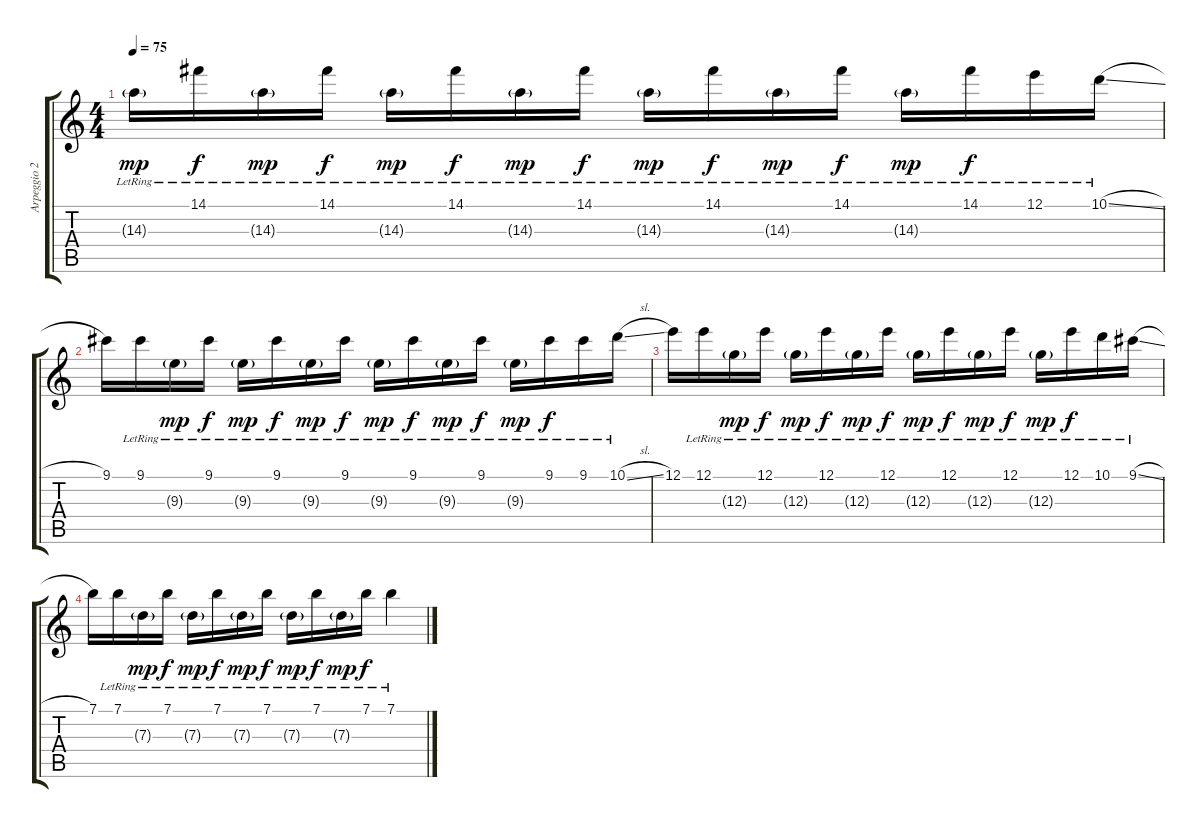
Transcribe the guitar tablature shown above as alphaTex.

\track ("Arpeggio 2" "Arpeggio 2") {instrument acousticguitarsteel}
\staff {score tabs}
\tuning (E4 B3 G3 D3 A2 E2) {hide}
\ts (4 4)
\tempo 75
\clef g2
\ks c
14.3{g lr}.16{dy mp} 14.1{lr}.16{dy f} 14.3{g lr}.16{dy mp} 14.1{lr}.16{dy f} 14.3{g lr}.16{dy mp} 14.1{lr}.16{dy f} 14.3{g lr}.16{dy mp} 14.1{lr}.16{dy f} 14.3{g lr}.16{dy mp} 14.1{lr}.16{dy f} 14.3{g lr}.16{dy mp} 14.1{lr}.16{dy f} 14.3{g lr}.16{dy mp} 14.1{lr}.16{dy f} 12.1{lr}.16 10.1{sl lr}.16 |
9.1.16 9.1{lr}.16 9.3{g lr}.16{dy mp} 9.1{lr}.16{dy f} 9.3{g lr}.16{dy mp} 9.1{lr}.16{dy f} 9.3{g lr}.16{dy mp} 9.1{lr}.16{dy f} 9.3{g lr}.16{dy mp} 9.1{lr}.16{dy f} 9.3{g lr}.16{dy mp} 9.1{lr}.16{dy f} 9.3{g lr}.16{dy mp} 9.1{lr}.16{dy f} 9.1{lr}.16 10.1{sl lr}.16 |
12.1.16 12.1{lr}.16 12.3{g lr}.16{dy mp} 12.1{lr}.16{dy f} 12.3{g lr}.16{dy mp} 12.1{lr}.16{dy f} 12.3{g lr}.16{dy mp} 12.1{lr}.16{dy f} 12.3{g lr}.16{dy mp} 12.1{lr}.16{dy f} 12.3{g lr}.16{dy mp} 12.1{lr}.16{dy f} 12.3{g lr}.16{dy mp} 12.1{lr}.16{dy f} 10.1{lr}.16 9.1{sl lr}.16 |
7.1.16 7.1{lr}.16 7.3{g lr}.16{dy mp} 7.1{lr}.16{dy f} 7.3{g lr}.16{dy mp} 7.1{lr}.16{dy f} 7.3{g lr}.16{dy mp} 7.1{lr}.16{dy f} 7.3{g lr}.16{dy mp} 7.1{lr}.16{dy f} 7.3{g lr}.16{dy mp} 7.1{lr}.16{dy f} 7.1{lr}.4
